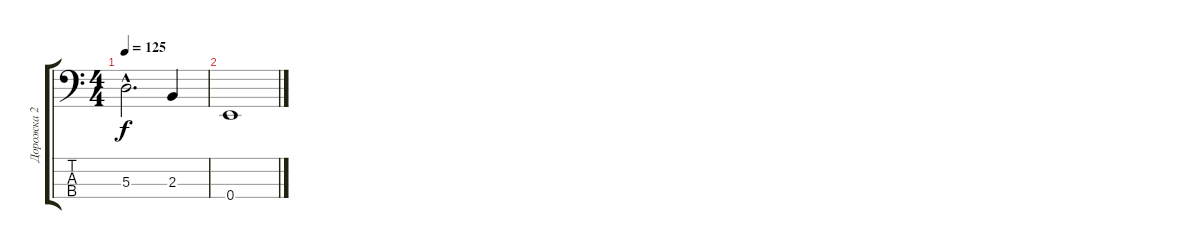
\track ("Дорожка 2" "Дорожка 2") {instrument electricbassfinger}
\staff {score tabs}
\tuning (G2 D2 A1 E1) {hide}
\ts (4 4)
\tempo 125
\clef f4
\ks c
5.3{hac t}.2{d dy f} 2.3.4 |
0.4.1
